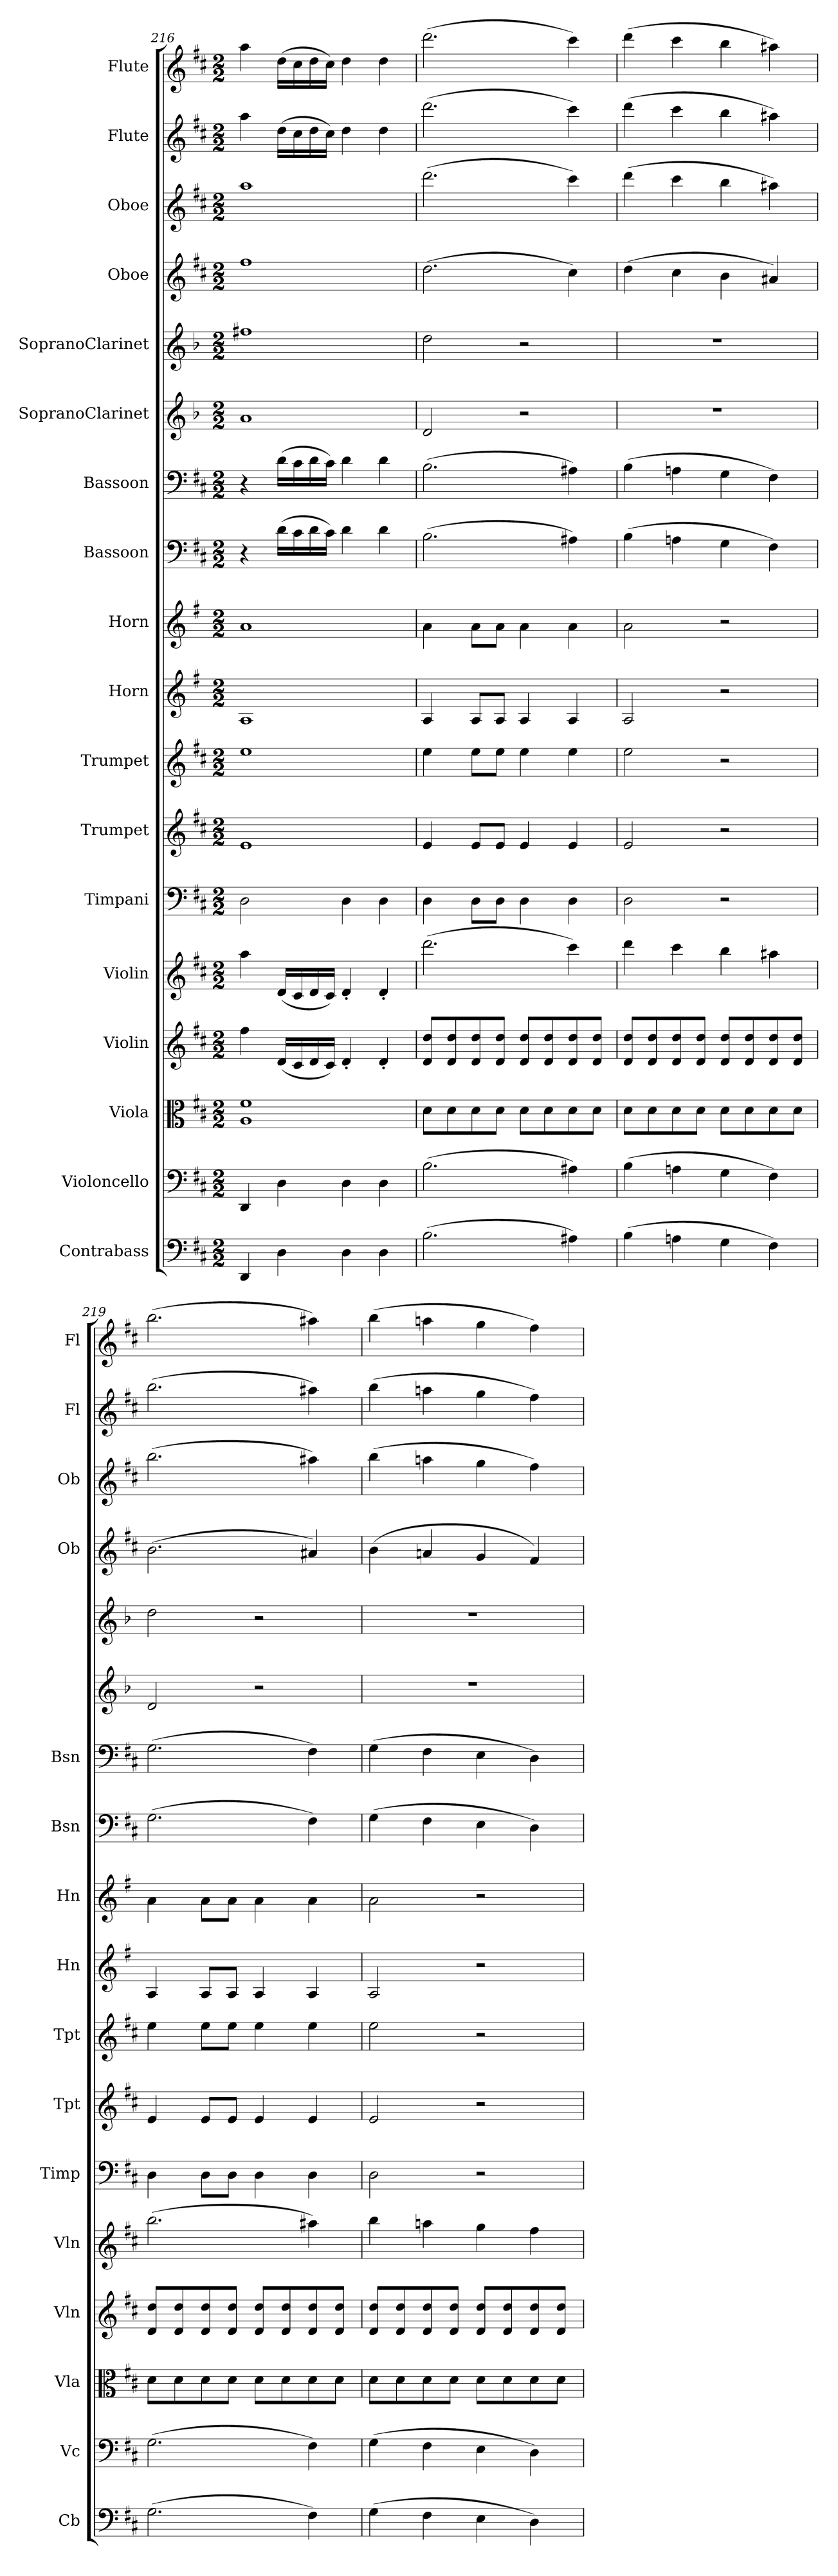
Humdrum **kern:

**kern	**kern	**kern	**kern	**kern	**kern	**kern	**kern	**kern	**kern	**kern	**kern	**kern	**kern	**kern	**kern	**kern	**kern
*part18	*part17	*part16	*part15	*part14	*part13	*part12	*part11	*part10	*part9	*part8	*part7	*part6	*part5	*part4	*part3	*part2	*part1
*staff18	*staff17	*staff16	*staff15	*staff14	*staff13	*staff12	*staff11	*staff10	*staff9	*staff8	*staff7	*staff6	*staff5	*staff4	*staff3	*staff2	*staff1
*I"Contrabass	*I"Violoncello	*I"Viola	*I"Violin	*I"Violin	*I"Timpani	*I"Trumpet	*I"Trumpet	*I"Horn	*I"Horn	*I"Bassoon	*I"Bassoon	*I"SopranoClarinet	*I"SopranoClarinet	*I"Oboe	*I"Oboe	*I"Flute	*I"Flute
*I'Cb	*I'Vc	*I'Vla	*I'Vln	*I'Vln	*I'Timp	*I'Tpt	*I'Tpt	*I'Hn	*I'Hn	*I'Bsn	*I'Bsn	*	*	*I'Ob	*I'Ob	*I'Fl	*I'Fl
*clefF4	*clefF4	*clefC3	*clefG2	*clefG2	*clefF4	*clefG2	*clefG2	*clefG2	*clefG2	*clefF4	*clefF4	*clefG2	*clefG2	*clefG2	*clefG2	*clefG2	*clefG2
*ITrd7c12	*	*	*	*	*	*ITrd1c2	*ITrd1c2	*ITrd4c7	*ITrd4c7	*	*	*	*	*	*	*	*
*k[f#c#]	*k[f#c#]	*k[f#c#]	*k[f#c#]	*k[f#c#]	*k[f#c#]	*k[]	*k[]	*k[]	*k[]	*k[f#c#]	*k[f#c#]	*k[b-]	*k[b-]	*k[f#c#]	*k[f#c#]	*k[f#c#]	*k[f#c#]
*D:	*D:	*D:	*D:	*D:	*D:	*	*	*	*	*D:	*D:	*	*	*D:	*D:	*D:	*D:
*M2/2	*M2/2	*M2/2	*M2/2	*M2/2	*M2/2	*M2/2	*M2/2	*M2/2	*M2/2	*M2/2	*M2/2	*M2/2	*M2/2	*M2/2	*M2/2	*M2/2	*M2/2
=216	=216	=216	=216	=216	=216	=216	=216	=216	=216	=216	=216	=216	=216	=216	=216	=216	=216
4DDD/	4DD/	1A 1f#	4ff#\	4aa\	2D\	1d	1dd	1D	1d	4r	4r	1a	1ff#X	1ff#	1aa	4aa\	4aa\
4DD\	4D\	.	(<16d/LL	(<16d/LL	.	.	.	.	.	(>16d\LL	(>16d\LL	.	.	.	.	(>16dd\LL	(>16dd\LL
.	.	.	16c#/	16c#/	.	.	.	.	.	16c#\	16c#\	.	.	.	.	16cc#\	16cc#\
.	.	.	16d/	16d/	.	.	.	.	.	16d\	16d\	.	.	.	.	16dd\	16dd\
.	.	.	16c#/JJ)	16c#/JJ)	.	.	.	.	.	16c#\JJ)	16c#\JJ)	.	.	.	.	16cc#\JJ)	16cc#\JJ)
4DD\	4D\	.	4d'/	4d'/	4D\	.	.	.	.	4d\	4d\	.	.	.	.	4dd\	4dd\
4DD\	4D\	.	4d'/	4d'/	4D\	.	.	.	.	4d\	4d\	.	.	.	.	4dd\	4dd\
=217	=217	=217	=217	=217	=217	=217	=217	=217	=217	=217	=217	=217	=217	=217	=217	=217	=217
(>2.BB\	(>2.B\	8d\L	8d/ 8dd/L	(>2.ddd\	4D\	4d/	4dd\	4D/	4d\	(>2.B\	(>2.B\	2d/	2dd\	(>2.dd\	(>2.ddd\	(>2.ddd\	(>2.ddd\
.	.	8d\	8d/ 8dd/	.	.	.	.	.	.	.	.	.	.	.	.	.	.
.	.	8d\	8d/ 8dd/	.	8D\L	8d/L	8dd\L	8D/L	8d\L	.	.	.	.	.	.	.	.
.	.	8d\J	8d/ 8dd/J	.	8D\J	8d/J	8dd\J	8D/J	8d\J	.	.	.	.	.	.	.	.
.	.	8d\L	8d/ 8dd/L	.	4D\	4d/	4dd\	4D/	4d\	.	.	2r	2r	.	.	.	.
.	.	8d\	8d/ 8dd/	.	.	.	.	.	.	.	.	.	.	.	.	.	.
4AA#X\)	4A#X\)	8d\	8d/ 8dd/	4ccc#\)	4D\	4d/	4dd\	4D/	4d\	4A#X\)	4A#X\)	.	.	4cc#\)	4ccc#\)	4ccc#\)	4ccc#\)
.	.	8d\J	8d/ 8dd/J	.	.	.	.	.	.	.	.	.	.	.	.	.	.
=218	=218	=218	=218	=218	=218	=218	=218	=218	=218	=218	=218	=218	=218	=218	=218	=218	=218
(>4BB\	(>4B\	8d\L	8d/ 8dd/L	4ddd\	2D\	2d/	2dd\	2D/	2d\	(>4B\	(>4B\	1r	1r	(>4dd\	(>4ddd\	(>4ddd\	(>4ddd\
.	.	8d\	8d/ 8dd/	.	.	.	.	.	.	.	.	.	.	.	.	.	.
4AAn\	4An\	8d\	8d/ 8dd/	4ccc#\	.	.	.	.	.	4An\	4An\	.	.	4cc#\	4ccc#\	4ccc#\	4ccc#\
.	.	8d\J	8d/ 8dd/J	.	.	.	.	.	.	.	.	.	.	.	.	.	.
4GG\	4G\	8d\L	8d/ 8dd/L	4bb\	2r	2r	2r	2r	2r	4G\	4G\	.	.	4b\	4bb\	4bb\	4bb\
.	.	8d\	8d/ 8dd/	.	.	.	.	.	.	.	.	.	.	.	.	.	.
4FF#\)	4F#\)	8d\	8d/ 8dd/	4aa#X\	.	.	.	.	.	4F#\)	4F#\)	.	.	4a#X/)	4aa#X\)	4aa#X\)	4aa#X\)
.	.	8d\J	8d/ 8dd/J	.	.	.	.	.	.	.	.	.	.	.	.	.	.
=219	=219	=219	=219	=219	=219	=219	=219	=219	=219	=219	=219	=219	=219	=219	=219	=219	=219
(>2.GG\	(>2.G\	8d\L	8d/ 8dd/L	(>2.bb\	4D\	4d/	4dd\	4D/	4d\	(>2.G\	(>2.G\	2d/	2dd\	(>2.b\	(>2.bb\	(>2.bb\	(>2.bb\
.	.	8d\	8d/ 8dd/	.	.	.	.	.	.	.	.	.	.	.	.	.	.
.	.	8d\	8d/ 8dd/	.	8D\L	8d/L	8dd\L	8D/L	8d\L	.	.	.	.	.	.	.	.
.	.	8d\J	8d/ 8dd/J	.	8D\J	8d/J	8dd\J	8D/J	8d\J	.	.	.	.	.	.	.	.
.	.	8d\L	8d/ 8dd/L	.	4D\	4d/	4dd\	4D/	4d\	.	.	2r	2r	.	.	.	.
.	.	8d\	8d/ 8dd/	.	.	.	.	.	.	.	.	.	.	.	.	.	.
4FF#\)	4F#\)	8d\	8d/ 8dd/	4aa#X\)	4D\	4d/	4dd\	4D/	4d\	4F#\)	4F#\)	.	.	4a#X/)	4aa#X\)	4aa#X\)	4aa#X\)
.	.	8d\J	8d/ 8dd/J	.	.	.	.	.	.	.	.	.	.	.	.	.	.
=220	=220	=220	=220	=220	=220	=220	=220	=220	=220	=220	=220	=220	=220	=220	=220	=220	=220
(>4GG\	(>4G\	8d\L	8d/ 8dd/L	4bb\	2D\	2d/	2dd\	2D/	2d\	(>4G\	(>4G\	1r	1r	(>4b\	(>4bb\	(>4bb\	(>4bb\
.	.	8d\	8d/ 8dd/	.	.	.	.	.	.	.	.	.	.	.	.	.	.
4FF#\	4F#\	8d\	8d/ 8dd/	4aan\	.	.	.	.	.	4F#\	4F#\	.	.	4an/	4aan\	4aan\	4aan\
.	.	8d\J	8d/ 8dd/J	.	.	.	.	.	.	.	.	.	.	.	.	.	.
4EE\	4E\	8d\L	8d/ 8dd/L	4gg\	2r	2r	2r	2r	2r	4E\	4E\	.	.	4g/	4gg\	4gg\	4gg\
.	.	8d\	8d/ 8dd/	.	.	.	.	.	.	.	.	.	.	.	.	.	.
4DD\)	4D\)	8d\	8d/ 8dd/	4ff#\	.	.	.	.	.	4D\)	4D\)	.	.	4f#/)	4ff#\)	4ff#\)	4ff#\)
.	.	8d\J	8d/ 8dd/J	.	.	.	.	.	.	.	.	.	.	.	.	.	.
=	=	=	=	=	=	=	=	=	=	=	=	=	=	=	=	=	=
*-	*-	*-	*-	*-	*-	*-	*-	*-	*-	*-	*-	*-	*-	*-	*-	*-	*-
